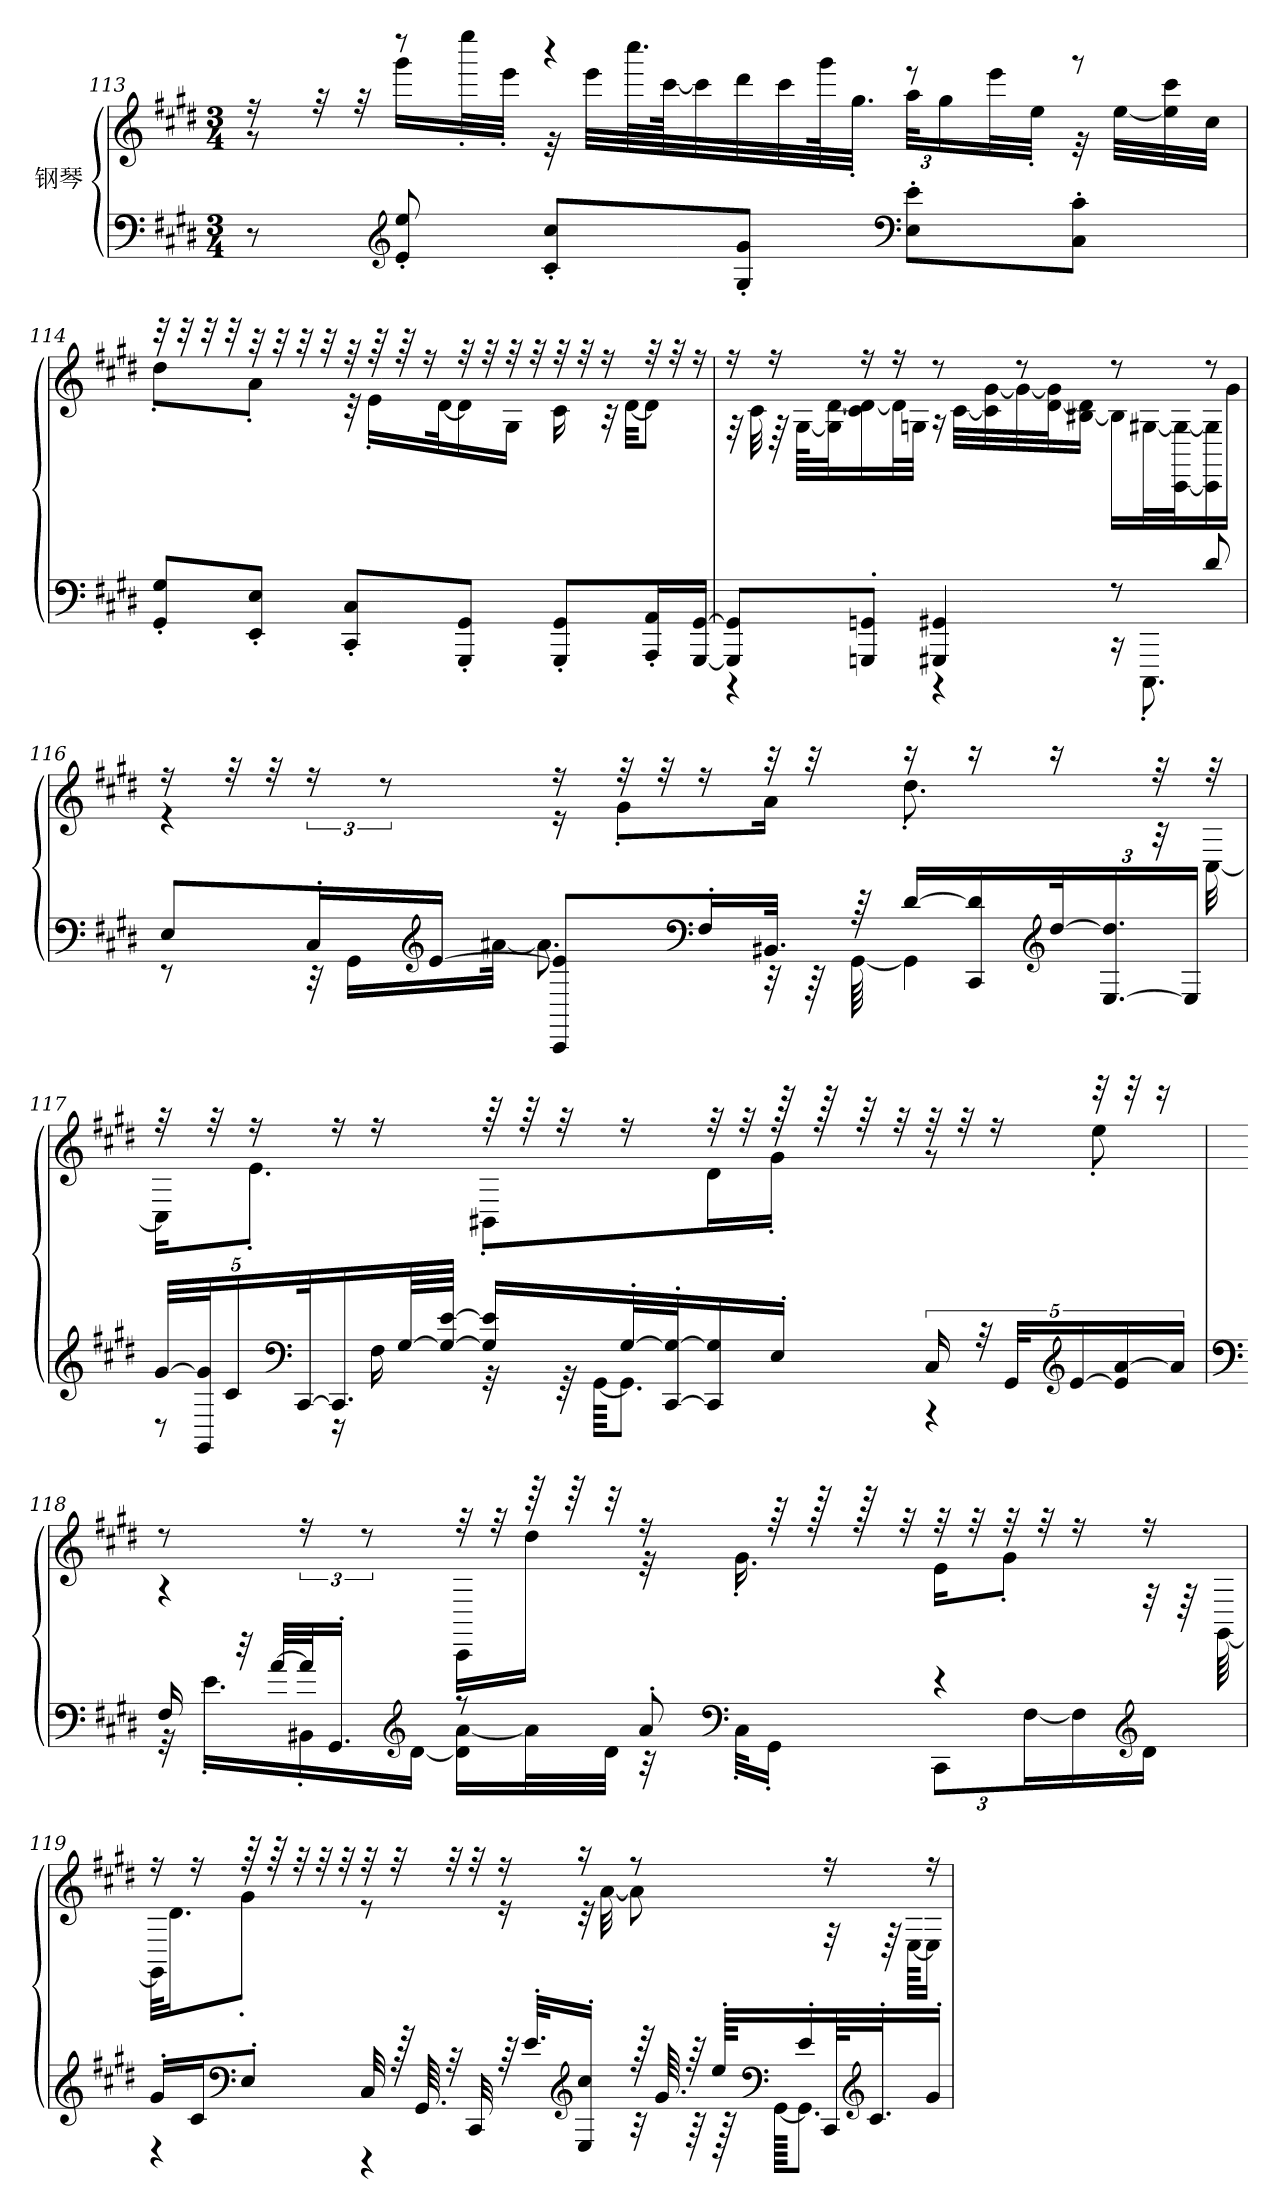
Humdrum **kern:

**kern	**kern
*part1	*part1
*staff2	*staff1
*I"钢琴	*
!!LO:LB:g=z
*clefF4	*clefG2
*k[f#c#g#d#]	*k[f#c#g#d#]
*M3/4	*M3/4
=113	=113
*	*^
8r	16r	8r
.	32r	.
.	32r	.
*clefG2	*	*
8e/' 8ee/'	8r	16ggg#\LL
.	.	32eeee'\L
.	.	32eee'\JJJ
8c#/' 8cc#/'L	4r	32r
.	.	32eee\LLL
.	.	64.cccc#\L
.	.	[128ccc#\JK
.	.	32ccc#\]
8G#/' 8g#/'J	.	32ddd#\
.	.	32ccc#\
.	.	64ggg#\K
.	.	32.gg#'\JJJ
*clefF4	*	*
*	*	*Xbrackettup
8E\' 8e\'L	8r	48aa\KLL
.	.	24gg#\
.	.	32eee\L
.	.	32ee'\JJJ
8C#\' 8c#\'J	8r	32r
.	.	[32ee\LLL
.	.	32ee\] 32ccc#\
.	.	32cc#\JJJ
!!LO:LB:g=z	!!
=114	=114	=114
8GG#/' 8G#/'L	32r	8dd#'\L
.	32r	.
.	32r	.
.	32r	.
8EE/' 8E/'J	32r	8a'\J
.	32r	.
.	32r	.
.	32r	.
8CC#/' 8C#/'L	32r	32r
.	64r	16e'\LL
.	64r	.
.	16r	.
.	.	[32d#\K
8GGG#/' 8GG#/'J	32r	16d#\]
.	32r	.
.	32r	16G#\JJ
.	32r	.
8GGG#/' 8GG#/'L	32r	16c#\
.	32r	.
.	16r	32r
.	.	[32d#\KKL
16AAA/' 16AA/'L	32r	8d#\J]
.	32r	.
[16GGG#/ [16GG#/JJ	16r	.
!!LO:LB:g=z	!!
=115	=115	=115
*^	*	*
8GGG#/] 8GG#/]L	4r	16r	32r
.	.	.	32c#\
.	.	16r	64r
.	.	.	[64G#\KLLL
.	.	.	32G#\] [32d#\J
8GGGn/' 8GGn/'J	.	16r	16c#\ 16d#\_
.	.	16r	32d#\L]
.	.	.	32Gn\JJJ
4GGG#X/ 4GG#X/	4r	8r	16r
.	.	.	[32c#\LLL
.	.	.	32c#\] [32g#\
.	.	8r	32g#\_
.	.	.	[32d#\ 32g#\]J
.	.	.	[16B#X\ 16d#\]JJ
8r	16r	8r	16B#\LL]
.	8.CCC#'\	.	[32G#X\L
.	.	.	[32CC#\ 32G#\_J
8d#/	.	8r	16CC#\] 16G#\]
.	.	.	16g#\JJ
!!LO:LB:g=z	!!
=116	=116	=116	=116
8E/L	8r	16r	4r
.	.	32r	.
.	.	32r	.
*	*	*brackettup	*
16C#'/L	32r	24r	.
.	16GG#\LL	.	.
.	.	12r	.
*clefG2	*	*	*
[16e/JJ	.	.	.
.	[32a#X\JJk	.	.
8CC#/ 8e/]L	8.a#\]	16r	16r
.	.	32r	8g#'\L
.	.	32r	.
*clefF4	*	*	*
16F#'/L	.	16r	.
32.BB#X/JJk	32r	32r	16a\Jk
.	64r	32r	.
64r	[64GG#\	.	.
[16d#/LL	4GG#\]	16r	8.dd#'\
16CC#/ 16d#/]	.	16r	.
*clefG2	*	*	*
*Xbrackettup	*	*	*
[48dd#/K	.	16r	.
[24.E/ 24.dd#/]	.	.	.
.	.	32r	32r
24E/JJ]	.	.	.
.	.	32r	[32C#\
!!LO:PB:g=z	!!
=117	=117	=117	=117
[40g#/LLL	8r	32r	16C#\KL]
40GG#/ 40g#/]J	.	.	.
.	.	32r	.
20c#/	.	.	.
.	.	16r	8.e'\J
*clefF4	*	*	*
[40CC#/K	.	.	.
16.CC#/]	16r	16r	.
.	16F#\	16r	.
[64G#/LL	.	.	.
64G#/_ [64e/JJJJ	.	.	.
16G#/] 16e/]LL	32r	64r	8BB#X'\L
.	.	64r	.
.	64r	32r	.
.	[64GG#\KKKL	.	.
[32G#'/L	8.GG#\J]	16r	.
[32CC#/' 32G#/_'J	.	.	.
16CC#/] 16G#/]	.	32r	16d#\L
.	.	32r	.
16E'/JJ	.	128r	16g#'\JJ
.	.	128r	.
.	.	64r	.
.	.	32r	.
*brackettup	*	*	*
20C#/	4r	32r	8r
.	.	32r	.
40r	.	.	.
.	.	16r	.
40GG#/KLL	.	.	.
*clefG2	*	*	*
[20e/	.	.	.
.	.	32r	8ee'\
20e/] [20a/	.	.	.
.	.	32r	.
.	.	16r	.
20a/JJ]	.	.	.
!!LO:LB:g=z	!!
=118	=118	=118	=118
*clefF4	*	*	*
16F#/	32r	8r	4r
.	16.e'\LL	.	.
32r	.	.	.
[32a/LLL	.	.	.
32a/J]	16BB#X'\	24r	.
16.GG#'/JJ	.	.	.
.	.	12r	.
*clefG2	*	*	*
.	[16d#\JJ	.	.
8r	16d#\] [16a\LL	32r	16CC#\LL
.	.	32r	.
.	32a\L]	64r	16dd#\JJ
.	.	64r	.
.	32d#\JJJ	32r	.
8a'/	32r	16r	32r
*clefF4	*	*	*
.	32C#'\KLL	.	16.g#'\
.	16GG#'\JJ	64r	.
.	.	128r	.
.	.	128r	.
.	.	32r	.
*	*Xbrackettup	*	*
4r	12CC#\L	32r	16e\KL
.	.	32r	.
.	.	32r	8g#'\J
.	[24F#\L	.	.
.	.	32r	.
.	16F#\]	16r	.
*clefG2	*	*	*
.	16d#\JJ	16r	32r
.	.	.	64r
.	.	.	[64GG#\
!!LO:LB:g=z	!!
=119	=119	=119	=119
16g#'/LL	4r	16r	32GG#\KLL]
.	.	.	16.d#\J
16c#/J	.	16r	.
*clefF4	*	*	*
8E'/J	.	64r	8g#'\J
.	.	64r	.
.	.	32r	.
.	.	32r	.
.	.	32r	.
32C#/	4r	32r	8r
128r	.	32r	.
64.GG#/	.	.	.
32r	.	32r	.
32CC#/	.	32r	.
64r	.	16r	16r
32.e'/KLL	.	.	.
*clefG2	*	*	*
16E/' 16cc#/'JJ	.	16r	32r
.	.	.	[32a\
128r	32r	8r	8a\]
64.g#/	.	.	.
64r	64r	.	.
64ee'/KKLL	128r	.	.
*clefF4	*	*	*
.	[128GG#\KKKKL	.	.
16e'/	8.GG#\J]	.	.
64CC#/KL	.	16r	32r
*clefG2	*	*	*
32.c#'/J	.	.	.
.	.	.	64r
.	.	.	[64E\KKLL
16g#'/JJ	.	16r	16E\JJ]
*v	*v	*	*
*	*v	*v
=	=
*-	*-
